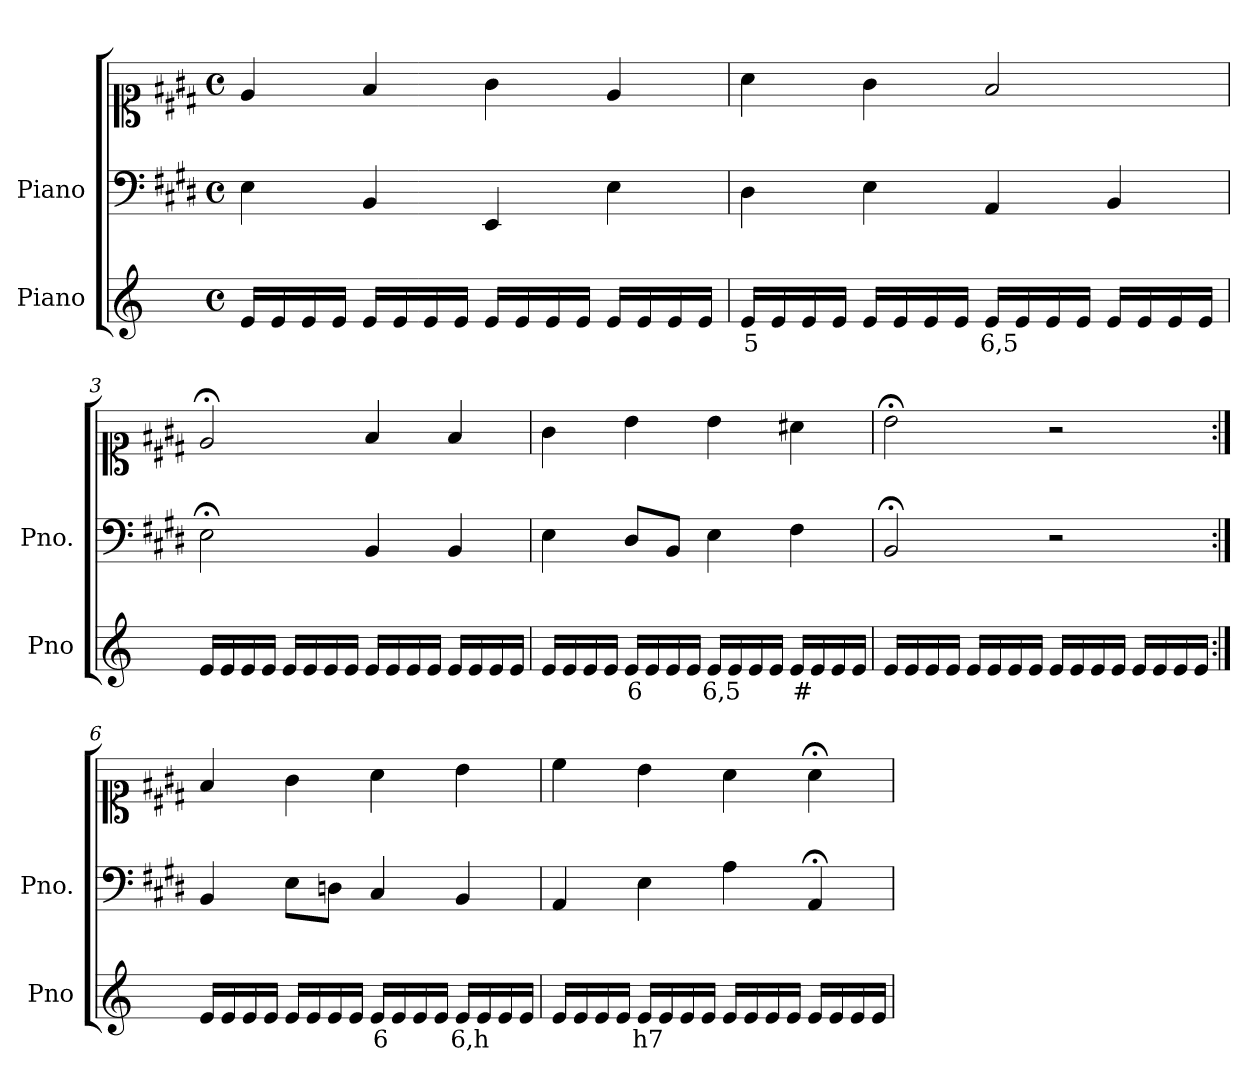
**kern	**text	**kern	**kern
*part2	*part2	*part1	*part1
*staff3	*staff3	*staff2	*staff1
*I"Piano	*	*I"Piano	*
*I'Pno	*	*I'Pno.	*
*clefG2	*	*clefF4	*clefC1
*k[]	*	*k[f#c#g#d#]	*k[f#c#g#d#]
*M4/4	*	*M4/4	*M4/4
*met(c)	*	*met(c)	*met(c)
=1	=1	=1	=1
16e/LL	.	4E\	4e/
16e/	.	.	.
16e/	.	.	.
16e/JJ	.	.	.
16e/LL	.	4BB/	4f#/
16e/	.	.	.
16e/	.	.	.
16e/JJ	.	.	.
16e/LL	.	4EE/	4g#\
16e/	.	.	.
16e/	.	.	.
16e/JJ	.	.	.
16e/LL	.	4E\	4e/
16e/	.	.	.
16e/	.	.	.
16e/JJ	.	.	.
=2	=2	=2	=2
!	!LO:LY:b	!	!
16e/LL	5	4D#\	4a\
16e/	.	.	.
16e/	.	.	.
16e/JJ	.	.	.
16e/LL	.	4E\	4g#\
16e/	.	.	.
16e/	.	.	.
16e/JJ	.	.	.
!	!LO:LY:b	!	!
16e/LL	6,5	4AA/	2f#/
16e/	.	.	.
16e/	.	.	.
16e/JJ	.	.	.
16e/LL	.	4BB/	.
16e/	.	.	.
16e/	.	.	.
16e/JJ	.	.	.
=3	=3	=3	=3
16e/LL	.	2E;<\	2e;</
16e/	.	.	.
16e/	.	.	.
16e/JJ	.	.	.
16e/LL	.	.	.
16e/	.	.	.
16e/	.	.	.
16e/JJ	.	.	.
16e/LL	.	4BB/	4f#/
16e/	.	.	.
16e/	.	.	.
16e/JJ	.	.	.
16e/LL	.	4BB/	4f#/
16e/	.	.	.
16e/	.	.	.
16e/JJ	.	.	.
=4	=4	=4	=4
16e/LL	.	4E\	4g#\
16e/	.	.	.
16e/	.	.	.
16e/JJ	.	.	.
!	!LO:LY:b	!	!
16e/LL	6	8D#/L	4b\
16e/	.	.	.
!	!LO:LY:b	!	!
16e/	_	8BB/J	.
16e/JJ	.	.	.
!	!LO:LY:b	!	!
16e/LL	6,5	4E\	4b\
16e/	.	.	.
16e/	.	.	.
16e/JJ	.	.	.
!	!LO:LY:b	!	!
16e/LL	#	4F#\	4a#X\
16e/	.	.	.
16e/	.	.	.
16e/JJ	.	.	.
=5	=5	=5	=5
16e/LL	.	2BB;</	2b;<\
16e/	.	.	.
16e/	.	.	.
16e/JJ	.	.	.
16e/LL	.	.	.
16e/	.	.	.
16e/	.	.	.
16e/JJ	.	.	.
16e/LL	.	2r	2r
16e/	.	.	.
16e/	.	.	.
16e/JJ	.	.	.
16e/LL	.	.	.
16e/	.	.	.
16e/	.	.	.
16e/JJ	.	.	.
=6:|!	=6:|!	=6:|!	=6:|!
16e/LL	.	4BB/	4f#/
16e/	.	.	.
16e/	.	.	.
16e/JJ	.	.	.
16e/LL	.	8E\L	4g#\
16e/	.	.	.
!	!LO:LY:b	!	!
16e/	_	8Dn\J	.
16e/JJ	.	.	.
!	!LO:LY:b	!	!
16e/LL	6	4C#/	4a\
16e/	.	.	.
16e/	.	.	.
16e/JJ	.	.	.
!	!LO:LY:b	!	!
16e/LL	6,h	4BB/	4b\
16e/	.	.	.
16e/	.	.	.
16e/JJ	.	.	.
=7	=7	=7	=7
16e/LL	.	4AA/	4cc#\
16e/	.	.	.
16e/	.	.	.
16e/JJ	.	.	.
!	!LO:LY:b	!	!
16e/LL	h7	4E\	4b\
16e/	.	.	.
16e/	.	.	.
16e/JJ	.	.	.
16e/LL	.	4A\	4a\
16e/	.	.	.
16e/	.	.	.
16e/JJ	.	.	.
16e/LL	.	4AA;</	4a;<\
16e/	.	.	.
16e/	.	.	.
16e/JJ	.	.	.
=	=	=	=
*-	*-	*-	*-
